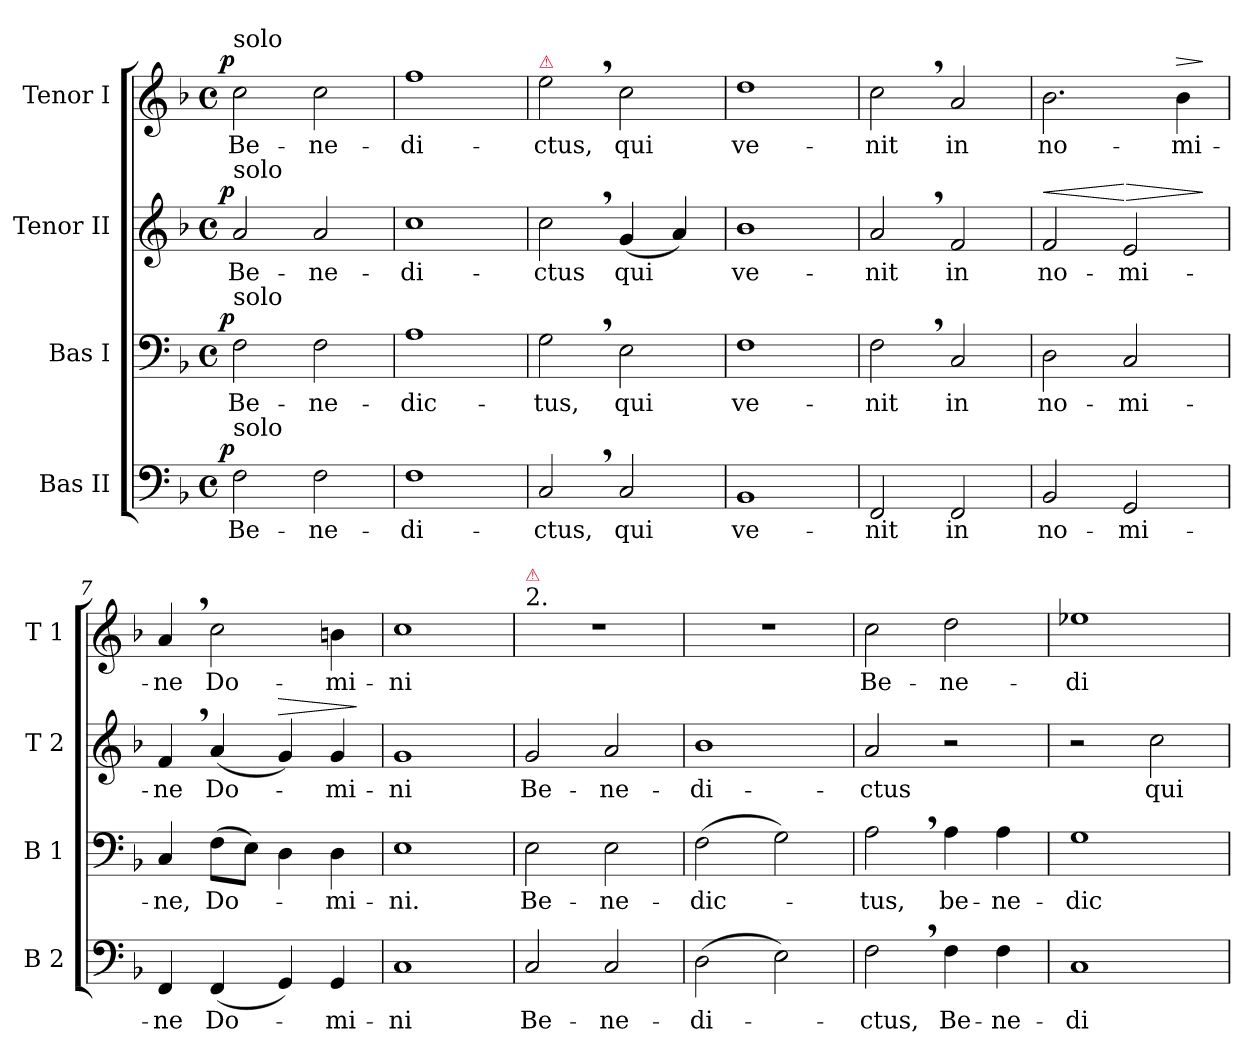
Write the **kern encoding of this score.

**kern	**text	**dynam	**kern	**text	**dynam	**kern	**text	**dynam	**kern	**text	**dynam
*part4	*part4	*part4	*part3	*part3	*part3	*part2	*part2	*part2	*part1	*part1	*part1
*staff4	*staff4	*staff4	*staff3	*staff3	*staff3	*staff2	*staff2	*staff2	*staff1	*staff1	*staff1
*I"Bas II	*	*	*I"Bas I	*	*	*I"Tenor II	*	*	*I"Tenor I	*	*
*I'B 2	*	*	*I'B 1	*	*	*I'T 2	*	*	*I'T 1	*	*
*clefF4	*	*	*clefF4	*	*	*clefG2	*	*	*clefG2	*	*
*k[b-]	*	*	*k[b-]	*	*	*k[b-]	*	*	*k[b-]	*	*
*F:	*	*	*F:	*	*	*F:	*	*	*F:	*	*
*M4/4	*	*	*M4/4	*	*	*M4/4	*	*	*M4/4	*	*
*met(c)	*	*	*met(c)	*	*	*met(c)	*	*	*met(c)	*	*
=1	=1	=1	=1	=1	=1	=1	=1	=1	=1	=1	=1
!	!	!	!	!	!	!	!	!	!LO:TX:a:t=solo	!	!
!	!	!	!	!	!	!LO:TX:a:t=solo	!	!	!	!	!
!	!	!	!LO:TX:a:t=solo	!	!	!	!	!	!	!	!
!LO:TX:a:t=solo	!	!	!	!	!	!	!	!	!	!	!
!	!	!LO:DY:a:rj	!	!	!LO:DY:a:rj	!	!	!LO:DY:a:rj	!	!	!LO:DY:a:rj
2F\	Be-	p	2F\	Be-	p	2a/	Be-	p	2cc\	Be-	p
2F\	-ne-	.	2F\	-ne-	.	2a/	-ne-	.	2cc\	-ne-	.
=2	=2	=2	=2	=2	=2	=2	=2	=2	=2	=2	=2
1F	-di-	.	1A	-dic-	.	1cc	-di-	.	1ff	-di-	.
=3	=3	=3	=3	=3	=3	=3	=3	=3	=3	=3	=3
!	!	!	!	!	!	!	!	!	!LO:TX:a:color=crimson:t=⚠	!	!
2C,/	-ctus,	.	2G,\	-tus,	.	2cc,\	-ctus	.	2ee,\	-ctus,	.
2C/	qui	.	2E\	qui	.	(<4g/	qui	.	2cc\	qui	.
.	.	.	.	.	.	4a/)	.	.	.	.	.
=4	=4	=4	=4	=4	=4	=4	=4	=4	=4	=4	=4
1BB-	ve-	.	1F	ve-	.	1b-	ve-	.	1dd	ve-	.
=5	=5	=5	=5	=5	=5	=5	=5	=5	=5	=5	=5
2FF/	-nit	.	2F,\	-nit	.	2a,/	-nit	.	2cc,\	-nit	.
2FF/	in	.	2C/	in	.	2f/	in	.	2a/	in	.
=6	=6	=6	=6	=6	=6	=6	=6	=6	=6	=6	=6
!	!	!	!	!	!	!	!	!LO:HP:a	!	!	!
2BB-/	no-	.	2D\	no-	.	2f/	no-	<	2.b-\	no-	.
!	!	!	!	!	!	!	!	!LO:HP:n=1:a	!	!	!
2GG/	-mi-	.	2C/	-mi-	.	2e/	-mi-	[ >	.	.	.
!	!	!	!	!	!	!	!	!	!	!	!LO:HP:a
.	.	.	.	.	.	.	.	.	4b-\	-mi-	>
.	.	.	.	.	.	.	.	]	.	.	]
=7	=7	=7	=7	=7	=7	=7	=7	=7	=7	=7	=7
4FF/	-ne	.	4C/	-ne,	.	4f,/	-ne	.	4a,/	-ne	.
(<4FF/	Do-	.	(>8F\L	Do-	.	(<4a/	Do-	.	2cc\	Do-	.
.	.	.	8E\J)	.	.	.	.	.	.	.	.
!	!	!	!	!	!	!	!	!LO:HP:a	!	!	!
4GG/)	.	.	4D\	.	.	4g/)	.	>	.	.	.
4GG/	-mi-	.	4D\	-mi-	.	4g/	-mi-	.	4bn\	-mi-	.
.	.	.	.	.	.	.	.	]	.	.	.
=8	=8	=8	=8	=8	=8	=8	=8	=8	=8	=8	=8
1C	-ni	.	1E	-ni.	.	1g	-ni	.	1cc	-ni	.
=9	=9	=9	=9	=9	=9	=9	=9	=9	=9	=9	=9
!	!	!	!	!	!	!	!	!	!LO:TX:a:t=2.	!	!
!	!	!	!	!	!	!	!	!	!LO:TX:a:color=crimson:t=⚠	!	!
2C/	Be-	.	2E\	Be-	.	2g/	Be-	.	1r	.	.
2C/	-ne-	.	2E\	-ne-	.	2a/	-ne-	.	.	.	.
=10	=10	=10	=10	=10	=10	=10	=10	=10	=10	=10	=10
(>2D\	-di-	.	(>2F\	-dic-	.	1b-	-di-	.	1r	.	.
2E\)	.	.	2G\)	.	.	.	.	.	.	.	.
=11	=11	=11	=11	=11	=11	=11	=11	=11	=11	=11	=11
2F,\	-ctus,	.	2A,\	-tus,	.	2a/	-ctus	.	2cc\	Be-	.
4F\	Be-	.	4A\	be-	.	2r	.	.	2dd\	-ne-	.
4F\	-ne-	.	4A\	-ne-	.	.	.	.	.	.	.
=12	=12	=12	=12	=12	=12	=12	=12	=12	=12	=12	=12
1C	-di-	.	1G	-dic-	.	2r	.	.	1ee-X	-di-	.
.	.	.	.	.	.	2cc\	qui	.	.	.	.
=	=	=	=	=	=	=	=	=	=	=	=
*-	*-	*-	*-	*-	*-	*-	*-	*-	*-	*-	*-
